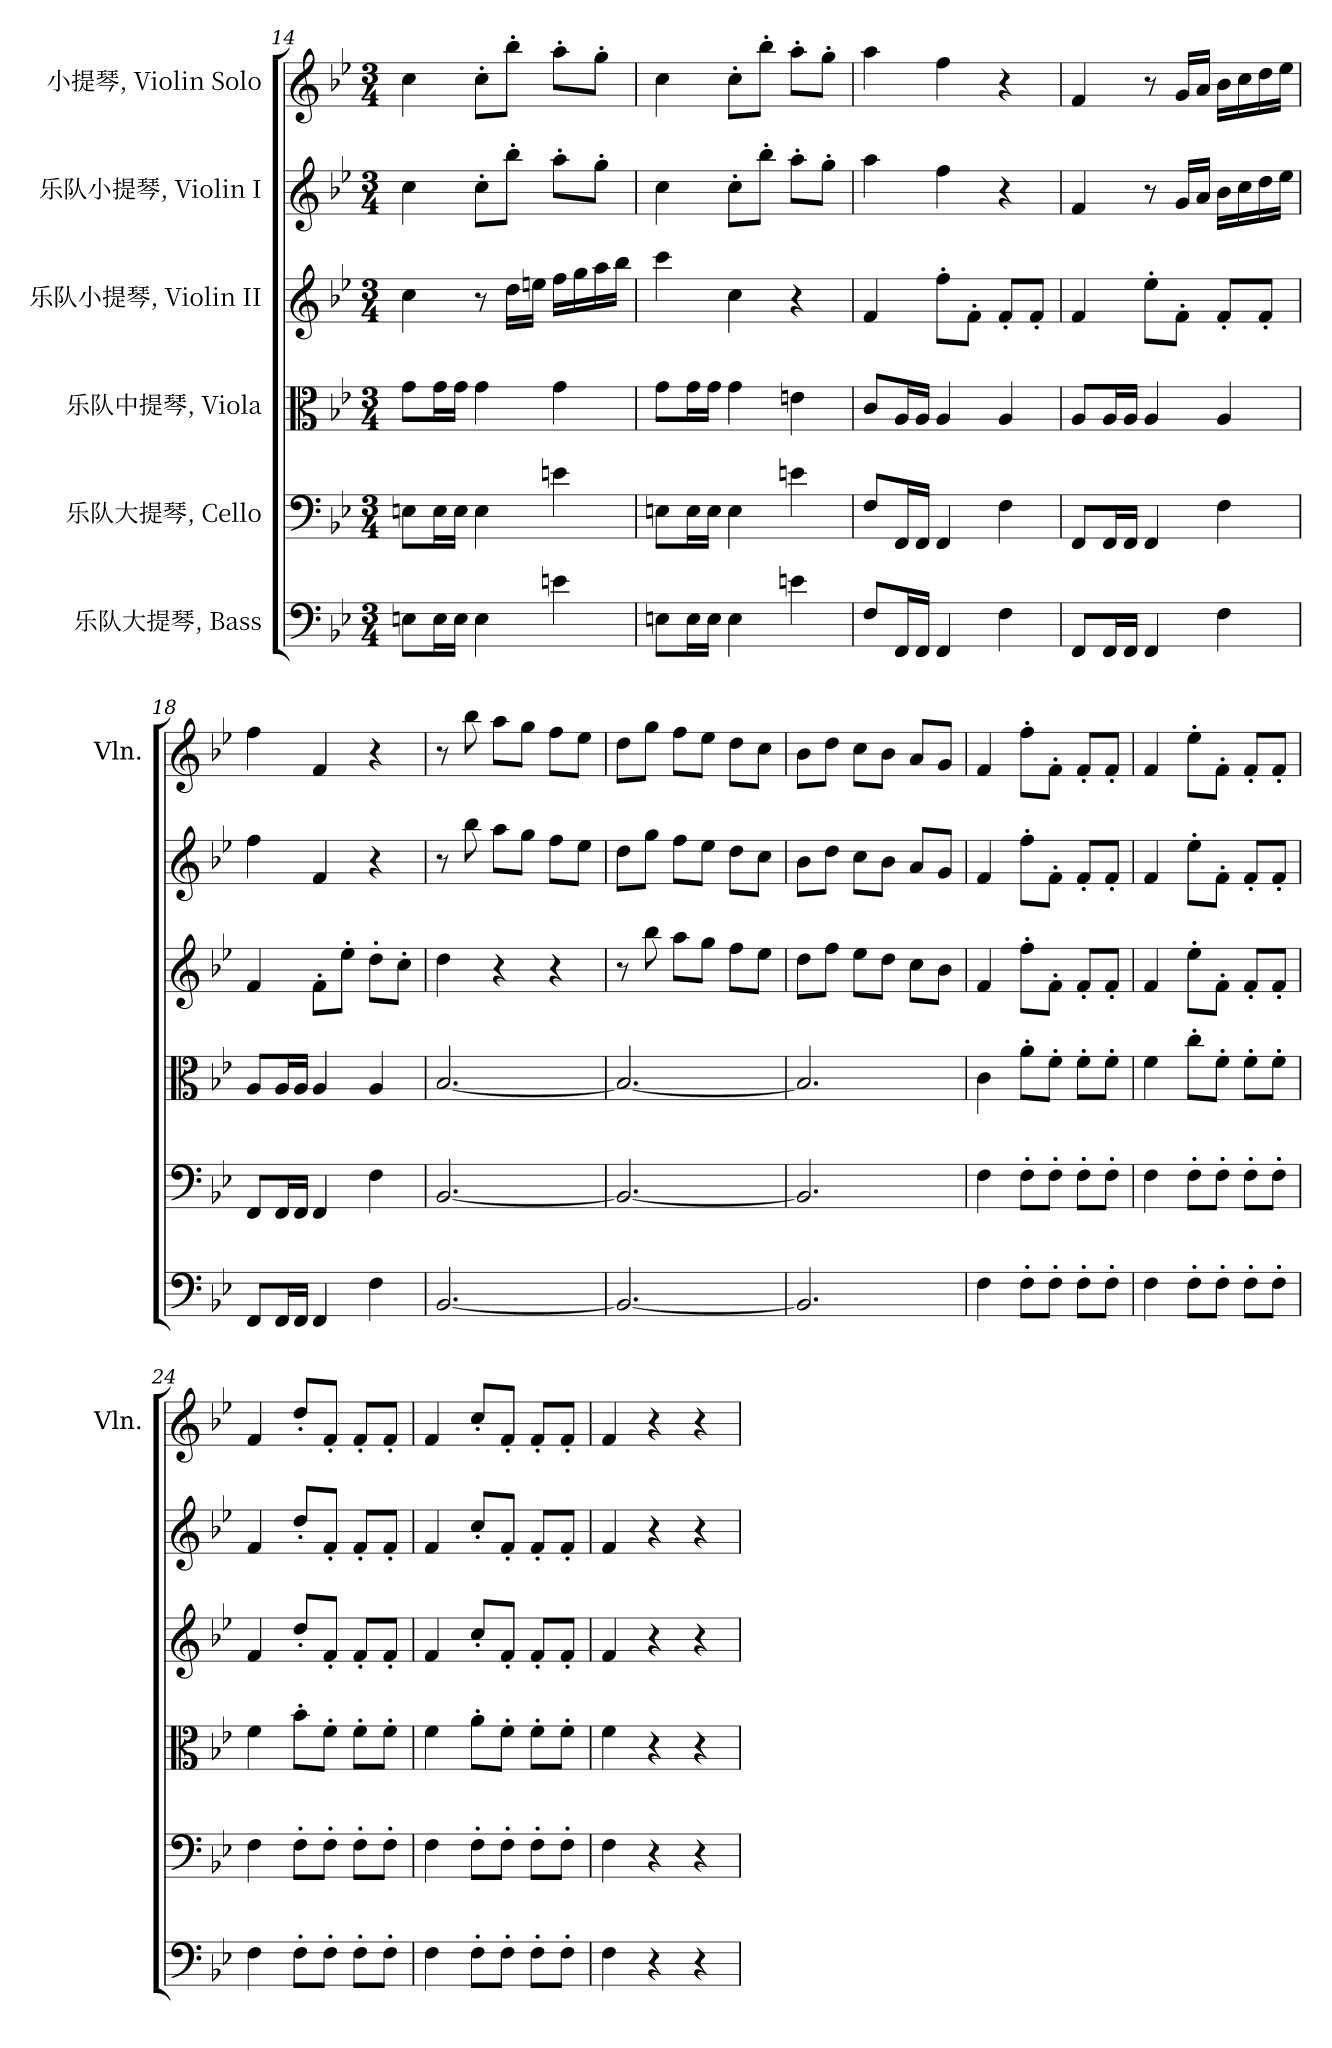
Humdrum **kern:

**kern	**kern	**kern	**kern	**kern	**kern
*part6	*part5	*part4	*part3	*part2	*part1
*staff6	*staff5	*staff4	*staff3	*staff2	*staff1
*I"乐队大提琴, Bass	*I"乐队大提琴, Cello	*I"乐队中提琴, Viola	*I"乐队小提琴, Violin II	*I"乐队小提琴, Violin I	*I"小提琴, Violin Solo
*	*	*	*	*	*I'Vln.
*clefF4	*clefF4	*clefC3	*clefG2	*clefG2	*clefG2
*k[b-e-]	*k[b-e-]	*k[b-e-]	*k[b-e-]	*k[b-e-]	*k[b-e-]
*M3/4	*M3/4	*M3/4	*M3/4	*M3/4	*M3/4
=14	=14	=14	=14	=14	=14
8En\L	8En\L	8g\L	4cc\	4cc\	4cc\
16E\L	16E\L	16g\L	.	.	.
16E\JJ	16E\JJ	16g\JJ	.	.	.
4E\	4E\	4g\	8r	8cc'\L	8cc'\L
.	.	.	16dd\LL	8bb-'\J	8bb-'\J
.	.	.	16een\JJ	.	.
4en\	4en\	4g\	16ff\LL	8aa'\L	8aa'\L
.	.	.	16gg\	.	.
.	.	.	16aa\	8gg'\J	8gg'\J
.	.	.	16bb-\JJ	.	.
=15	=15	=15	=15	=15	=15
8En\L	8En\L	8g\L	4ccc\	4cc\	4cc\
16E\L	16E\L	16g\L	.	.	.
16E\JJ	16E\JJ	16g\JJ	.	.	.
4E\	4E\	4g\	4cc\	8cc'\L	8cc'\L
.	.	.	.	8bb-'\J	8bb-'\J
4en\	4en\	4en\	4r	8aa'\L	8aa'\L
.	.	.	.	8gg'\J	8gg'\J
=16	=16	=16	=16	=16	=16
8F/L	8F/L	8c/L	4f/	4aa\	4aa\
16FF/L	16FF/L	16A/L	.	.	.
16FF/JJ	16FF/JJ	16A/JJ	.	.	.
4FF/	4FF/	4A/	8ff'\L	4ff\	4ff\
.	.	.	8f'\J	.	.
4F\	4F\	4A/	8f'/L	4r	4r
.	.	.	8f'/J	.	.
!!LO:PB:g=z
=17	=17	=17	=17	=17	=17
8FF/L	8FF/L	8A/L	4f/	4f/	4f/
16FF/L	16FF/L	16A/L	.	.	.
16FF/JJ	16FF/JJ	16A/JJ	.	.	.
4FF/	4FF/	4A/	8ee-'\L	8r	8r
.	.	.	8f'\J	16g/LL	16g/LL
.	.	.	.	16a/JJ	16a/JJ
4F\	4F\	4A/	8f'/L	16b-\LL	16b-\LL
.	.	.	.	16cc\	16cc\
.	.	.	8f'/J	16dd\	16dd\
.	.	.	.	16ee-\JJ	16ee-\JJ
=18	=18	=18	=18	=18	=18
8FF/L	8FF/L	8A/L	4f/	4ff\	4ff\
16FF/L	16FF/L	16A/L	.	.	.
16FF/JJ	16FF/JJ	16A/JJ	.	.	.
4FF/	4FF/	4A/	8f'\L	4f/	4f/
.	.	.	8ee-'\J	.	.
4F\	4F\	4A/	8dd'\L	4r	4r
.	.	.	8cc'\J	.	.
=19	=19	=19	=19	=19	=19
[2.BB-/	[2.BB-/	[2.B-/	4dd\	8r	8r
.	.	.	.	8bb-\	8bb-\
.	.	.	4r	8aa\L	8aa\L
.	.	.	.	8gg\J	8gg\J
.	.	.	4r	8ff\L	8ff\L
.	.	.	.	8ee-\J	8ee-\J
=20	=20	=20	=20	=20	=20
2.BB-/_	2.BB-/_	2.B-/_	8r	8dd\L	8dd\L
.	.	.	8bb-\	8gg\J	8gg\J
.	.	.	8aa\L	8ff\L	8ff\L
.	.	.	8gg\J	8ee-\J	8ee-\J
.	.	.	8ff\L	8dd\L	8dd\L
.	.	.	8ee-\J	8cc\J	8cc\J
=21	=21	=21	=21	=21	=21
2.BB-/]	2.BB-/]	2.B-/]	8dd\L	8b-\L	8b-\L
.	.	.	8ff\J	8dd\J	8dd\J
.	.	.	8ee-\L	8cc\L	8cc\L
.	.	.	8dd\J	8b-\J	8b-\J
.	.	.	8cc\L	8a/L	8a/L
.	.	.	8b-\J	8g/J	8g/J
!!LO:LB:g=z
=22	=22	=22	=22	=22	=22
4F\	4F\	4c\	4f/	4f/	4f/
8F'\L	8F'\L	8a'\L	8ff'\L	8ff'\L	8ff'\L
8F'\J	8F'\J	8f'\J	8f'\J	8f'\J	8f'\J
8F'\L	8F'\L	8f'\L	8f'/L	8f'/L	8f'/L
8F'\J	8F'\J	8f'\J	8f'/J	8f'/J	8f'/J
=23	=23	=23	=23	=23	=23
4F\	4F\	4f\	4f/	4f/	4f/
8F'\L	8F'\L	8cc'\L	8ee-'\L	8ee-'\L	8ee-'\L
8F'\J	8F'\J	8f'\J	8f'\J	8f'\J	8f'\J
8F'\L	8F'\L	8f'\L	8f'/L	8f'/L	8f'/L
8F'\J	8F'\J	8f'\J	8f'/J	8f'/J	8f'/J
=24	=24	=24	=24	=24	=24
4F\	4F\	4f\	4f/	4f/	4f/
8F'\L	8F'\L	8b-'\L	8dd'/L	8dd'/L	8dd'/L
8F'\J	8F'\J	8f'\J	8f'/J	8f'/J	8f'/J
8F'\L	8F'\L	8f'\L	8f'/L	8f'/L	8f'/L
8F'\J	8F'\J	8f'\J	8f'/J	8f'/J	8f'/J
=25	=25	=25	=25	=25	=25
4F\	4F\	4f\	4f/	4f/	4f/
8F'\L	8F'\L	8a'\L	8cc'/L	8cc'/L	8cc'/L
8F'\J	8F'\J	8f'\J	8f'/J	8f'/J	8f'/J
8F'\L	8F'\L	8f'\L	8f'/L	8f'/L	8f'/L
8F'\J	8F'\J	8f'\J	8f'/J	8f'/J	8f'/J
=26	=26	=26	=26	=26	=26
4F\	4F\	4f\	4f/	4f/	4f/
4r	4r	4r	4r	4r	4r
4r	4r	4r	4r	4r	4r
=	=	=	=	=	=
*-	*-	*-	*-	*-	*-
